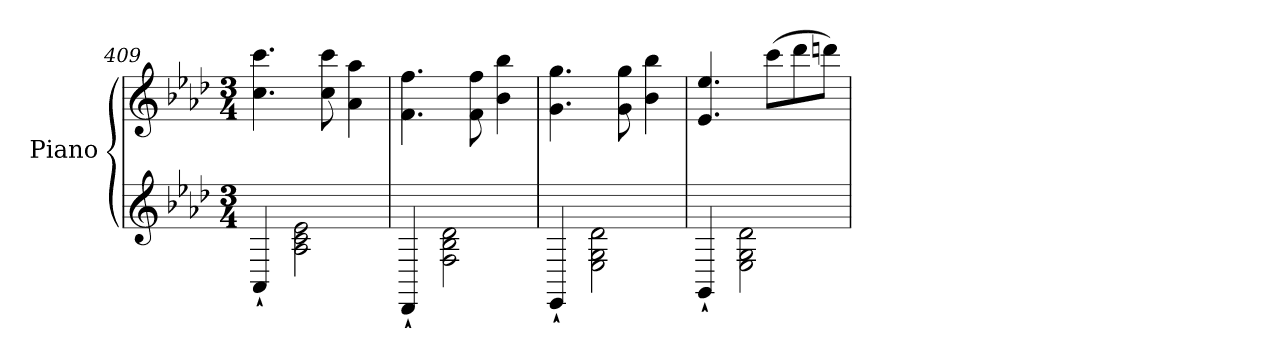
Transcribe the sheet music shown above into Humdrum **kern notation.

**kern	**kern
*part1	*part1
*staff2	*staff1
*I"Piano	*
*I'Pno.	*
*clefG2	*clefG2
*k[b-e-a-d-]	*k[b-e-a-d-]
*M3/4	*M3/4
=409	=409
4AA-`/	4.cc\ 4.ccc\
2A-\ 2c\ 2e-\	.
.	8cc\ 8ccc\
.	4a-\ 4aa-\
=410	=410
4DD-`/	4.f\ 4.ff\
2F\ 2B-\ 2d-\	.
.	8f\ 8ff\
.	4b-\ 4bb-\
=411	=411
4EE-`/	4.g\ 4.gg\
2E-\ 2G\ 2d-\	.
.	8g\ 8gg\
.	4b-\ 4bb-\
=412	=412
4GG`/	4.e-/ 4.ee-/
2E-\ 2G\ 2d-\	.
.	(8ccc\L
.	8ddd-\
.	8dddn\J)
=	=
*-	*-
